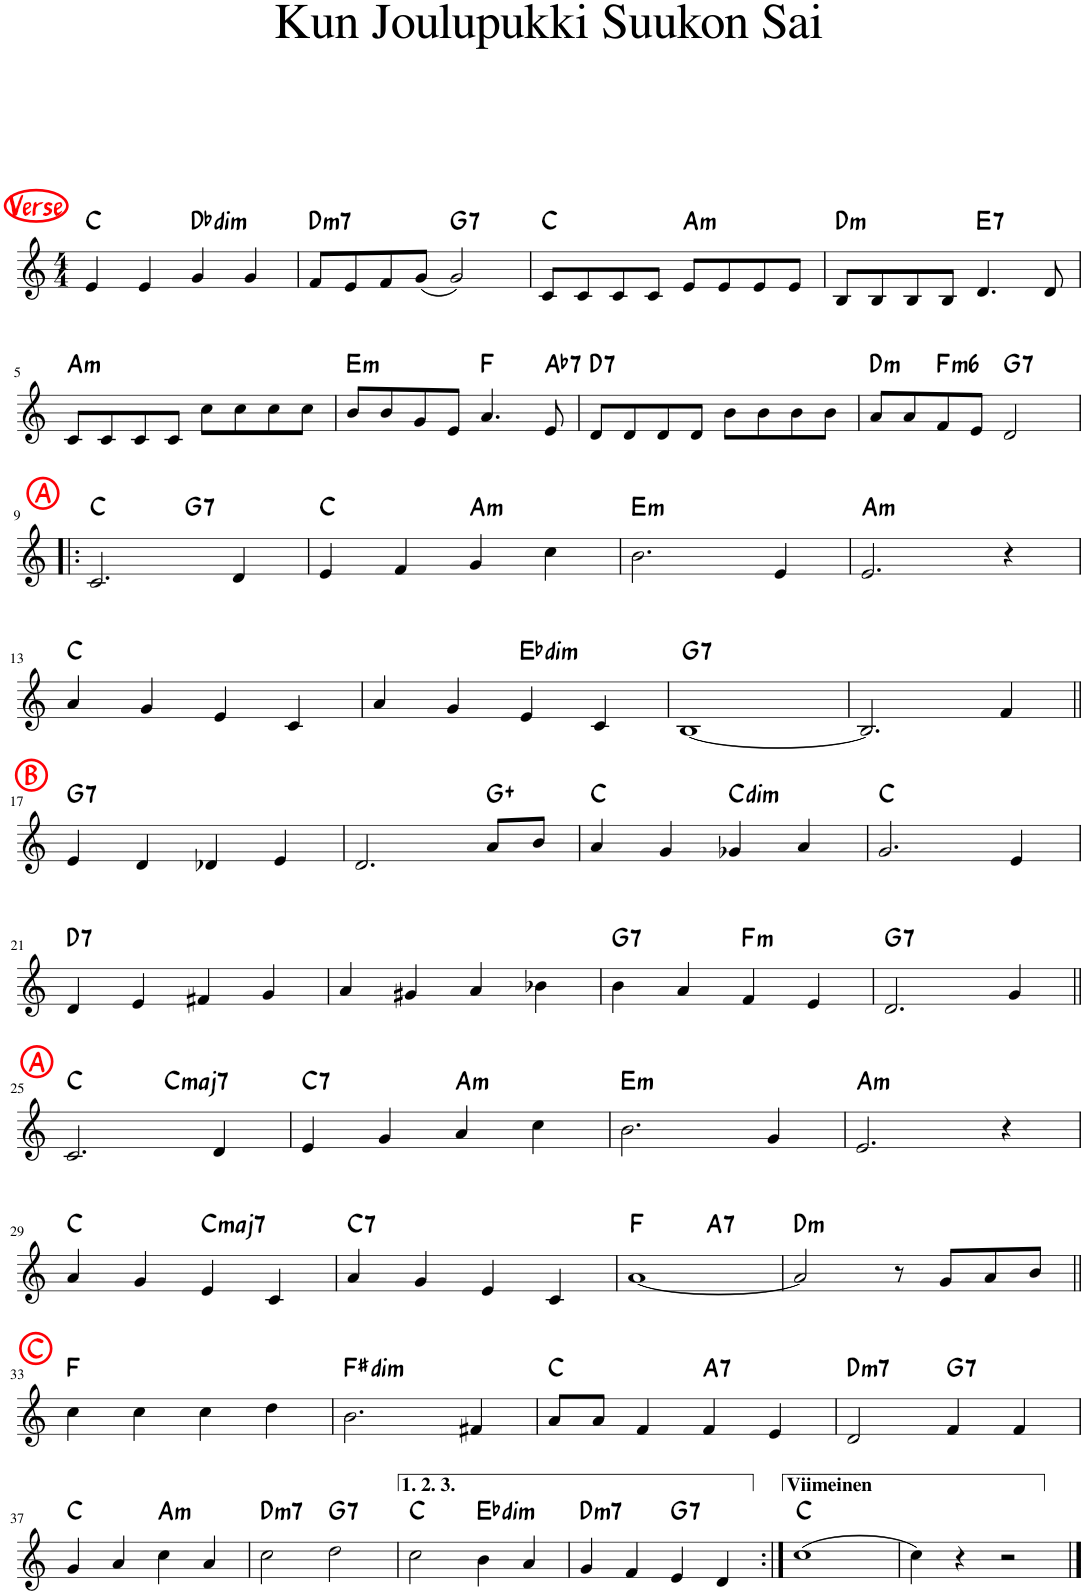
**kern	**harte
*part1	*part1
*staff1	*
*I"Piano	*
*I'Pno.	*
*clefG2	*
*k[]	*
*M4/4	*
=1	=1
!LO:TX:a:B:color=#FF0000:t=Verse	!
4e/	C:maj
4e/	.
!	!LO:H:kt=dim
4g/	Db:dim
4g/	.
=2	=2
!	!LO:H:kt=m7
8f/L	D:min7
8e/	.
8f/	.
(8g/J	.
!	!LO:H:kt=7
2g/)	G:7
=3	=3
8c/L	C:maj
8c/	.
8c/	.
8c/J	.
!	!LO:H:kt=m
8e/L	A:min
8e/	.
8e/	.
8e/J	.
=4	=4
!	!LO:H:kt=m
8B/L	D:min
8B/	.
8B/	.
8B/J	.
!	!LO:H:kt=7
4.d/	E:7
8d/	.
!!LO:LB:g=z
=5	=5
!	!LO:H:kt=m
8c/L	A:min
8c/	.
8c/	.
8c/J	.
8cc\L	.
8cc\	.
8cc\	.
8cc\J	.
=6	=6
!	!LO:H:kt=m
8b/L	E:min
8b/	.
8g/	.
8e/J	.
4.a/	F:maj
!	!LO:H:kt=7
8e/	Ab:7
=7	=7
!	!LO:H:kt=7
8d/L	D:7
8d/	.
8d/	.
8d/J	.
8b\L	.
8b\	.
8b\	.
8b\J	.
=8	=8
!	!LO:H:kt=m
8a/L	D:min
8a/	.
!	!LO:H:kt=m6
8f/	F:min6
8e/J	.
!	!LO:H:kt=7
2d/	G:7
!!LO:LB:g=z
=9!|:	=9!|:
!LO:TX:a:B:color=#FF0000:t=A	!
*^	*
2.c/	2ryy	C:maj
!	!	!LO:H:kt=7
.	2ryy	G:7
4d/	.	.
*v	*v	*
=10	=10
4e/	C:maj
4f/	.
!	!LO:H:kt=m
4g/	A:min
4cc\	.
=11	=11
!	!LO:H:kt=m
2.b\	E:min
4e/	.
=12	=12
!	!LO:H:kt=m
2.e/	A:min
4r	.
!!LO:LB:g=z
=13	=13
4a/	C:maj
4g/	.
4e/	.
4c/	.
=14	=14
4a/	.
4g/	.
!	!LO:H:kt=dim
4e/	Eb:dim
4c/	.
=15	=15
!	!LO:H:kt=7
[1B	G:7
=16	=16
2.B/]	.
4f/	.
!!LO:LB:g=z
=17||	=17||
!LO:TX:a:B:color=#FF0000:t=B	!LO:H:kt=7
4e/	G:7
4d/	.
4d-X/	.
4e/	.
=18	=18
2.d/	.
8a/L	G:aug
8b/J	.
=19	=19
4a/	C:maj
4g/	.
!	!LO:H:kt=dim
4g-X/	C:dim
4a/	.
=20	=20
2.g/	C:maj
4e/	.
!!LO:LB:g=z
=21	=21
!	!LO:H:kt=7
4d/	D:7
4e/	.
4f#X/	.
4g/	.
=22	=22
4a/	.
4g#X/	.
4a/	.
4b-X\	.
=23	=23
!	!LO:H:kt=7
4b\	G:7
4a/	.
!	!LO:H:kt=m
4f/	F:min
4e/	.
=24	=24
!	!LO:H:kt=7
2.d/	G:7
4g/	.
!!LO:LB:g=z
=25||	=25||
!LO:TX:a:B:color=#FF0000:t=A	!
*^	*
2.c/	2ryy	C:maj
!	!	!LO:H:kt=maj7
.	2ryy	C:maj7
4d/	.	.
=26	=26	=26
!	!	!LO:H:kt=7
*v	*v	*
4e/	C:7
4g/	.
!	!LO:H:kt=m
4a/	A:min
4cc\	.
=27	=27
!	!LO:H:kt=m
2.b\	E:min
4g/	.
=28	=28
!	!LO:H:kt=m
2.e/	A:min
4r	.
!!LO:LB:g=z
=29	=29
4a/	C:maj
4g/	.
!	!LO:H:kt=maj7
4e/	C:maj7
4c/	.
=30	=30
!	!LO:H:kt=7
4a/	C:7
4g/	.
4e/	.
4c/	.
=31	=31
*^	*
[1a	2ryy	F:maj
!	!	!LO:H:kt=7
.	2ryy	A:7
=32	=32	=32
!	!	!LO:H:kt=m
*v	*v	*
2a/]	D:min
8r	.
8g/L	.
8a/	.
8b/J	.
!!LO:LB:g=z
=33||	=33||
!LO:TX:a:B:color=#FF0000:t=C	!
4cc\	F:maj
4cc\	.
4cc\	.
4dd\	.
=34	=34
!	!LO:H:kt=dim
2.b\	F#:dim
4f#X/	.
=35	=35
8a/L	C:maj
8a/J	.
4f/	.
!	!LO:H:kt=7
4f/	A:7
4e/	.
=36	=36
!	!LO:H:kt=m7
2d/	D:min7
!	!LO:H:kt=7
4f/	G:7
4f/	.
!!LO:LB:g=z
=37	=37
4g/	C:maj
4a/	.
!	!LO:H:kt=m
4cc\	A:min
4a/	.
=38	=38
!	!LO:H:kt=m7
2cc\	D:min7
!	!LO:H:kt=7
2dd\	G:7
=39	=39
2cc\	C:maj
!	!LO:H:kt=dim
4b\	Eb:dim
4a/	.
=40	=40
!	!LO:H:kt=m7
4g/	D:min7
4f/	.
!	!LO:H:kt=7
4e/	G:7
4d/	.
=41:|!	=41:|!
(1cc	C:maj
=42	=42
4cc\)	.
4r	.
2r	.
==	==
*-	*-
